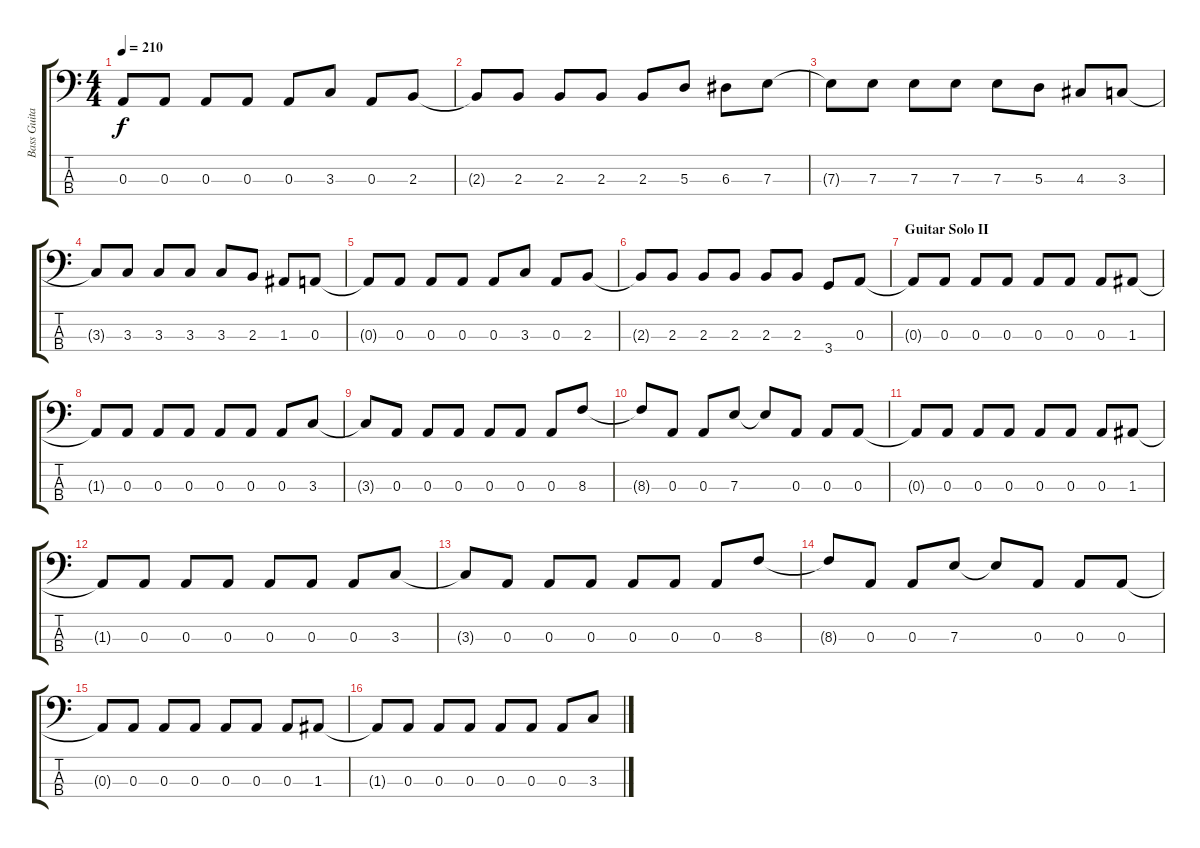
\track ("Bass Guitar (Dave Ellefson)" "Bass Guita") {instrument electricbasspick}
\staff {score tabs}
\tuning (G2 D2 A1 E1) {hide}
\ts (4 4)
\tempo 210
\clef f4
\ks c
0.3{t}.8{dy f} 0.3.8 0.3.8 0.3.8 0.3.8 3.3.8 0.3.8 2.3.8 |
2.3{t}.8 2.3.8 2.3.8 2.3.8 2.3.8 5.3.8 6.3.8 7.3.8 |
7.3{t}.8 7.3.8 7.3.8 7.3.8 7.3.8 5.3.8 4.3.8 3.3.8 |
3.3{t}.8 3.3.8 3.3.8 3.3.8 3.3.8 2.3.8 1.3.8 0.3.8 |
0.3{t}.8 0.3.8 0.3.8 0.3.8 0.3.8 3.3.8 0.3.8 2.3.8 |
2.3{t}.8 2.3.8 2.3.8 2.3.8 2.3.8 2.3.8 3.4.8 0.3.8 |
\section ("" "Guitar Solo II")
0.3{t}.8 0.3.8 0.3.8 0.3.8 0.3.8 0.3.8 0.3.8 1.3.8 |
1.3{t}.8 0.3.8 0.3.8 0.3.8 0.3.8 0.3.8 0.3.8 3.3.8 |
3.3{t}.8 0.3.8 0.3.8 0.3.8 0.3.8 0.3.8 0.3.8 8.3.8 |
8.3{t}.8 0.3.8 0.3.8 7.3.8 7.3{t}.8 0.3.8 0.3.8 0.3.8 |
0.3{t}.8 0.3.8 0.3.8 0.3.8 0.3.8 0.3.8 0.3.8 1.3.8 |
1.3{t}.8 0.3.8 0.3.8 0.3.8 0.3.8 0.3.8 0.3.8 3.3.8 |
3.3{t}.8 0.3.8 0.3.8 0.3.8 0.3.8 0.3.8 0.3.8 8.3.8 |
8.3{t}.8 0.3.8 0.3.8 7.3.8 7.3{t}.8 0.3.8 0.3.8 0.3.8 |
0.3{t}.8 0.3.8 0.3.8 0.3.8 0.3.8 0.3.8 0.3.8 1.3.8 |
1.3{t}.8 0.3.8 0.3.8 0.3.8 0.3.8 0.3.8 0.3.8 3.3.8
